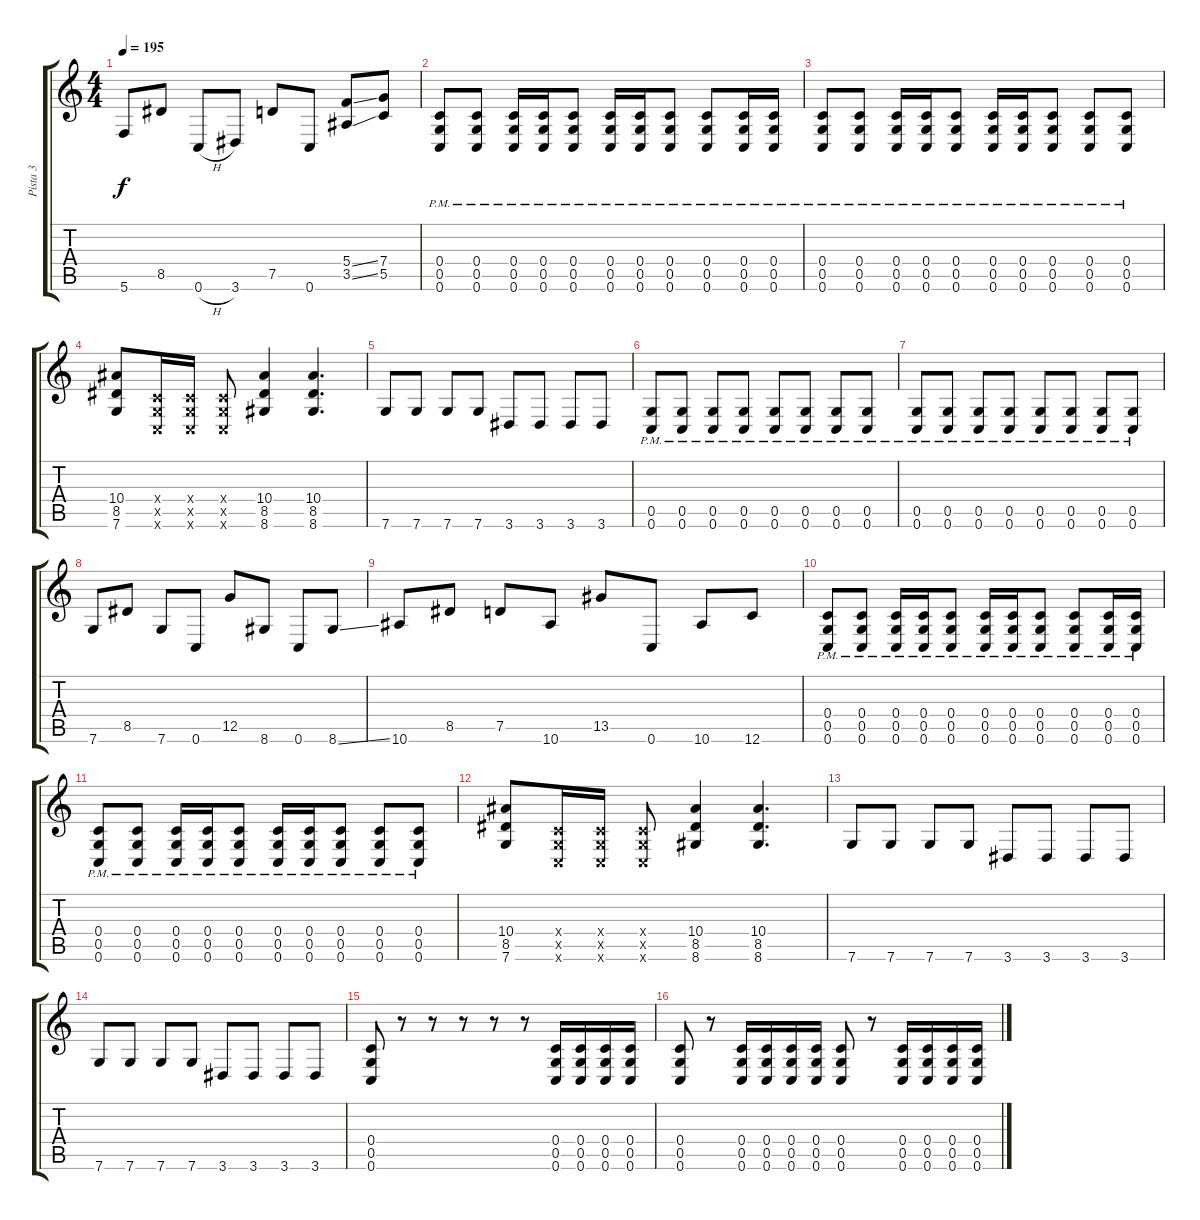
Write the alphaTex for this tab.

\track ("Pista 3" "Pista 3") {instrument overdrivenguitar}
\staff {score tabs}
\tuning (D4 A3 F3 C3 G2 C2) {hide}
\ts (4 4)
\tempo 195
\clef g2
\ks c
5.6.8{dy f} 8.5.8 0.6{h}.8 3.6.8 7.5.8 0.6.8 (5.4{ss} 3.5{ss}).8 (7.4 5.5).8 |
(0.4{pm} 0.5{pm} 0.6{pm}).8 (0.4{pm} 0.5{pm} 0.6{pm}).8 (0.4{pm} 0.5{pm} 0.6{pm}).16 (0.4{pm} 0.5{pm} 0.6{pm}).16 (0.4{pm} 0.5{pm} 0.6{pm}).8 (0.4{pm} 0.5{pm} 0.6{pm}).16 (0.4{pm} 0.5{pm} 0.6{pm}).16 (0.4{pm} 0.5{pm} 0.6{pm}).8 (0.4{pm} 0.5{pm} 0.6{pm}).8 (0.4{pm} 0.5{pm} 0.6{pm}).16 (0.4{pm} 0.5{pm} 0.6{pm}).16 |
(0.4{pm} 0.5{pm} 0.6{pm}).8 (0.4{pm} 0.5{pm} 0.6{pm}).8 (0.4{pm} 0.5{pm} 0.6{pm}).16 (0.4{pm} 0.5{pm} 0.6{pm}).16 (0.4{pm} 0.5{pm} 0.6{pm}).8 (0.4{pm} 0.5{pm} 0.6{pm}).16 (0.4{pm} 0.5{pm} 0.6{pm}).16 (0.4{pm} 0.5{pm} 0.6{pm}).8 (0.4{pm} 0.5{pm} 0.6{pm}).8 (0.4{pm} 0.5{pm} 0.6{pm}).8 |
(10.4 8.5 7.6).8 (0.4{x} 0.5{x} 0.6{x}).16 (0.4{x} 0.5{x} 0.6{x}).16 (0.4{x} 0.5{x} 0.6{x}).8 (10.4 8.5 8.6).4 (10.4 8.5 8.6).4{d} |
7.6.8 7.6.8 7.6.8 7.6.8 3.6.8 3.6.8 3.6.8 3.6.8 |
(0.5{pm} 0.6{pm}).8 (0.5{pm} 0.6{pm}).8 (0.5{pm} 0.6{pm}).8 (0.5{pm} 0.6{pm}).8 (0.5{pm} 0.6{pm}).8 (0.5{pm} 0.6{pm}).8 (0.5{pm} 0.6{pm}).8 (0.5{pm} 0.6{pm}).8 |
(0.5{pm} 0.6{pm}).8 (0.5{pm} 0.6{pm}).8 (0.5{pm} 0.6{pm}).8 (0.5{pm} 0.6{pm}).8 (0.5{pm} 0.6{pm}).8 (0.5{pm} 0.6{pm}).8 (0.5{pm} 0.6{pm}).8 (0.5{pm} 0.6{pm}).8 |
7.6.8 8.5.8 7.6.8 0.6.8 12.5.8 8.6.8 0.6.8 8.6{ss}.8 |
10.6.8 8.5.8 7.5.8 10.6.8 13.5.8 0.6.8 10.6.8 12.6.8 |
(0.4{pm} 0.5{pm} 0.6{pm}).8 (0.4{pm} 0.5{pm} 0.6{pm}).8 (0.4{pm} 0.5{pm} 0.6{pm}).16 (0.4{pm} 0.5{pm} 0.6{pm}).16 (0.4{pm} 0.5{pm} 0.6{pm}).8 (0.4{pm} 0.5{pm} 0.6{pm}).16 (0.4{pm} 0.5{pm} 0.6{pm}).16 (0.4{pm} 0.5{pm} 0.6{pm}).8 (0.4{pm} 0.5{pm} 0.6{pm}).8 (0.4{pm} 0.5{pm} 0.6{pm}).16 (0.4{pm} 0.5{pm} 0.6{pm}).16 |
(0.4{pm} 0.5{pm} 0.6{pm}).8 (0.4{pm} 0.5{pm} 0.6{pm}).8 (0.4{pm} 0.5{pm} 0.6{pm}).16 (0.4{pm} 0.5{pm} 0.6{pm}).16 (0.4{pm} 0.5{pm} 0.6{pm}).8 (0.4{pm} 0.5{pm} 0.6{pm}).16 (0.4{pm} 0.5{pm} 0.6{pm}).16 (0.4{pm} 0.5{pm} 0.6{pm}).8 (0.4{pm} 0.5{pm} 0.6{pm}).8 (0.4{pm} 0.5{pm} 0.6{pm}).8 |
(10.4 8.5 7.6).8 (0.4{x} 0.5{x} 0.6{x}).16 (0.4{x} 0.5{x} 0.6{x}).16 (0.4{x} 0.5{x} 0.6{x}).8 (10.4 8.5 8.6).4 (10.4 8.5 8.6).4{d} |
7.6.8 7.6.8 7.6.8 7.6.8 3.6.8 3.6.8 3.6.8 3.6.8 |
7.6.8 7.6.8 7.6.8 7.6.8 3.6.8 3.6.8 3.6.8 3.6.8 |
(0.4 0.5 0.6).8 r.8 r.8 r.8 r.8 r.8 (0.4 0.5 0.6).16 (0.4 0.5 0.6).16 (0.4 0.5 0.6).16 (0.4 0.5 0.6).16 |
(0.4 0.5 0.6).8 r.8 (0.4 0.5 0.6).16 (0.4 0.5 0.6).16 (0.4 0.5 0.6).16 (0.4 0.5 0.6).16 (0.4 0.5 0.6).8 r.8 (0.4 0.5 0.6).16 (0.4 0.5 0.6).16 (0.4 0.5 0.6).16 (0.4 0.5 0.6).16
